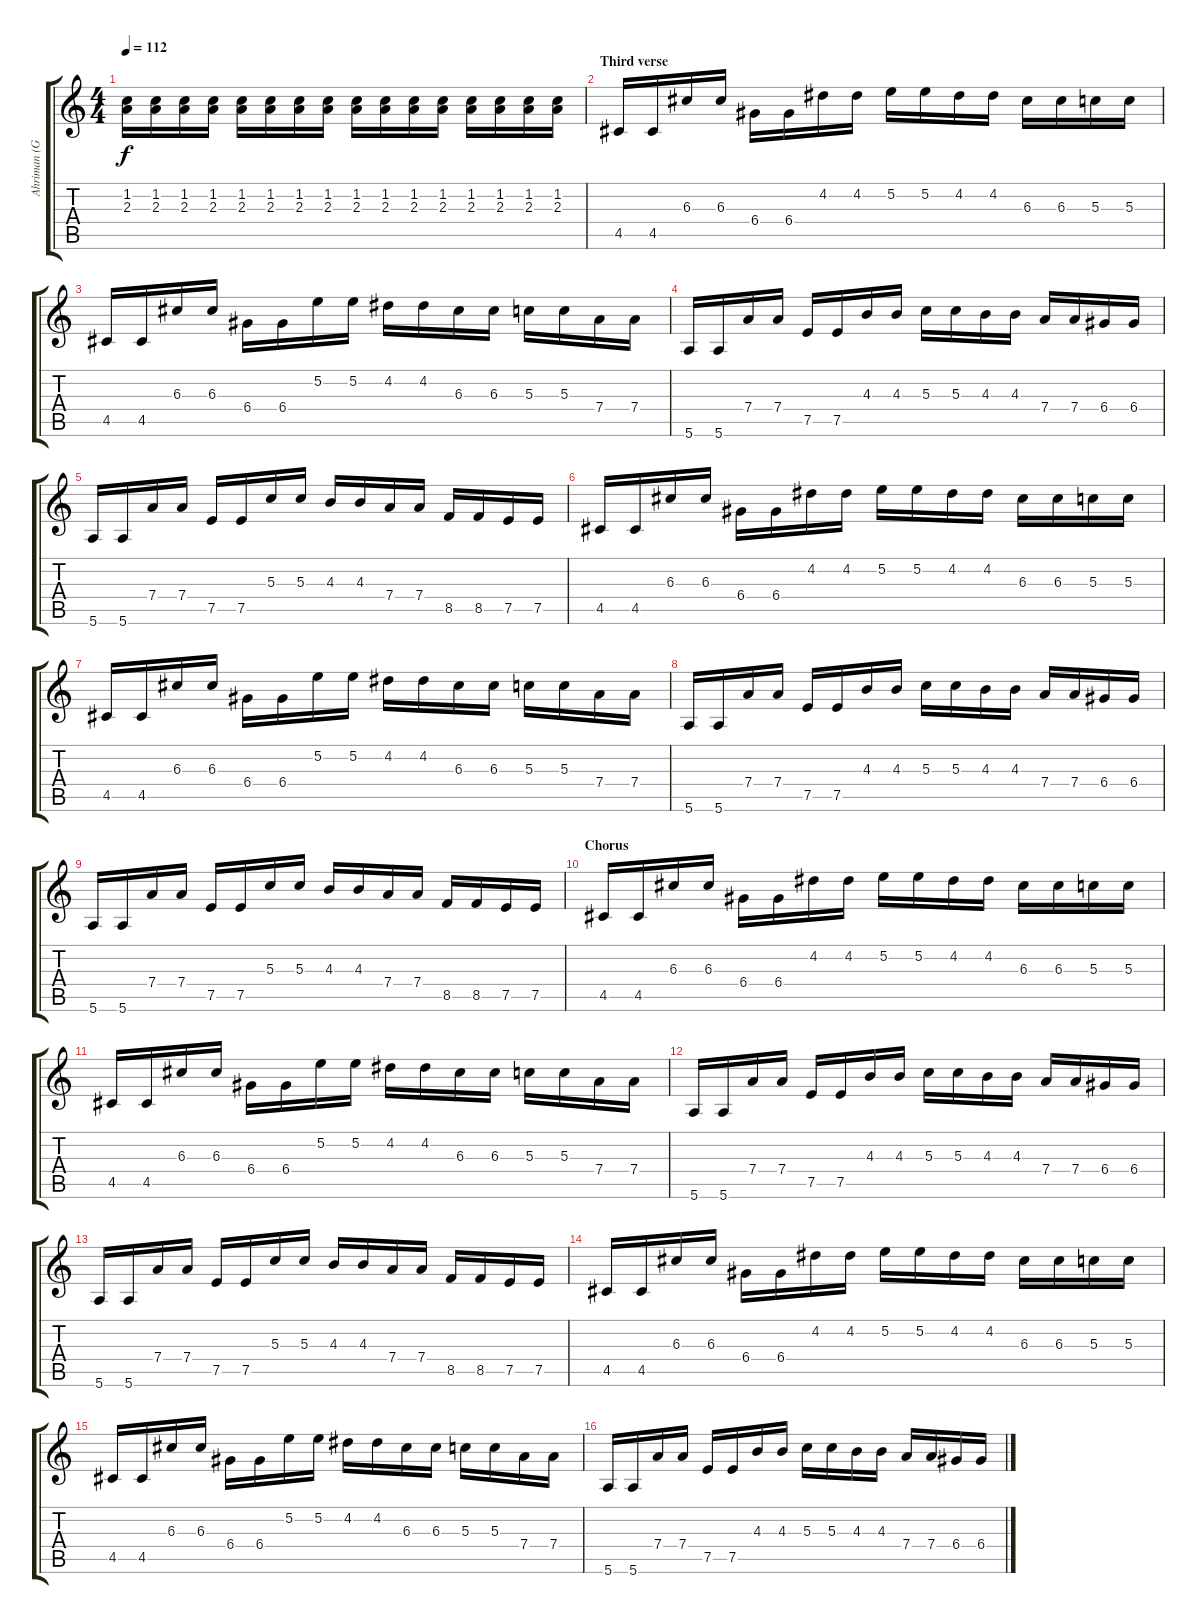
\track ("Ahriman (Guitar)" "Ahriman (G") {instrument overdrivenguitar}
\staff {score tabs}
\tuning (E4 B3 G3 D3 A2 E2) {hide}
\ts (4 4)
\tempo 112
\clef g2
\ks c
(1.2 2.3).16{dy f} (1.2 2.3).16 (1.2 2.3).16 (1.2 2.3).16 (1.2 2.3).16 (1.2 2.3).16 (1.2 2.3).16 (1.2 2.3).16 (1.2 2.3).16 (1.2 2.3).16 (1.2 2.3).16 (1.2 2.3).16 (1.2 2.3).16 (1.2 2.3).16 (1.2 2.3).16 (1.2 2.3).16 |
\section ("" "Third verse")
4.5.16{volume 16} 4.5.16 6.3.16 6.3.16 6.4.16 6.4.16 4.2.16 4.2.16 5.2.16 5.2.16 4.2.16 4.2.16 6.3.16 6.3.16 5.3.16 5.3.16 |
4.5.16 4.5.16 6.3.16 6.3.16 6.4.16 6.4.16 5.2.16 5.2.16 4.2.16 4.2.16 6.3.16 6.3.16 5.3.16 5.3.16 7.4.16 7.4.16 |
5.6.16 5.6.16 7.4.16 7.4.16 7.5.16 7.5.16 4.3.16 4.3.16 5.3.16 5.3.16 4.3.16 4.3.16 7.4.16 7.4.16 6.4.16 6.4.16 |
5.6.16 5.6.16 7.4.16 7.4.16 7.5.16 7.5.16 5.3.16 5.3.16 4.3.16 4.3.16 7.4.16 7.4.16 8.5.16 8.5.16 7.5.16 7.5.16 |
4.5.16 4.5.16 6.3.16 6.3.16 6.4.16 6.4.16 4.2.16 4.2.16 5.2.16 5.2.16 4.2.16 4.2.16 6.3.16 6.3.16 5.3.16 5.3.16 |
4.5.16 4.5.16 6.3.16 6.3.16 6.4.16 6.4.16 5.2.16 5.2.16 4.2.16 4.2.16 6.3.16 6.3.16 5.3.16 5.3.16 7.4.16 7.4.16 |
5.6.16 5.6.16 7.4.16 7.4.16 7.5.16 7.5.16 4.3.16 4.3.16 5.3.16 5.3.16 4.3.16 4.3.16 7.4.16 7.4.16 6.4.16 6.4.16 |
5.6.16 5.6.16 7.4.16 7.4.16 7.5.16 7.5.16 5.3.16 5.3.16 4.3.16 4.3.16 7.4.16 7.4.16 8.5.16 8.5.16 7.5.16 7.5.16 |
\section ("" "Chorus")
4.5.16 4.5.16 6.3.16 6.3.16 6.4.16 6.4.16 4.2.16 4.2.16 5.2.16 5.2.16 4.2.16 4.2.16 6.3.16 6.3.16 5.3.16 5.3.16 |
4.5.16 4.5.16 6.3.16 6.3.16 6.4.16 6.4.16 5.2.16 5.2.16 4.2.16 4.2.16 6.3.16 6.3.16 5.3.16 5.3.16 7.4.16 7.4.16 |
5.6.16 5.6.16 7.4.16 7.4.16 7.5.16 7.5.16 4.3.16 4.3.16 5.3.16 5.3.16 4.3.16 4.3.16 7.4.16 7.4.16 6.4.16 6.4.16 |
5.6.16 5.6.16 7.4.16 7.4.16 7.5.16 7.5.16 5.3.16 5.3.16 4.3.16 4.3.16 7.4.16 7.4.16 8.5.16 8.5.16 7.5.16 7.5.16 |
4.5.16 4.5.16 6.3.16 6.3.16 6.4.16 6.4.16 4.2.16 4.2.16 5.2.16 5.2.16 4.2.16 4.2.16 6.3.16 6.3.16 5.3.16 5.3.16 |
4.5.16 4.5.16 6.3.16 6.3.16 6.4.16 6.4.16 5.2.16 5.2.16 4.2.16 4.2.16 6.3.16 6.3.16 5.3.16 5.3.16 7.4.16 7.4.16 |
5.6.16 5.6.16 7.4.16 7.4.16 7.5.16 7.5.16 4.3.16 4.3.16 5.3.16 5.3.16 4.3.16 4.3.16 7.4.16 7.4.16 6.4.16 6.4.16
